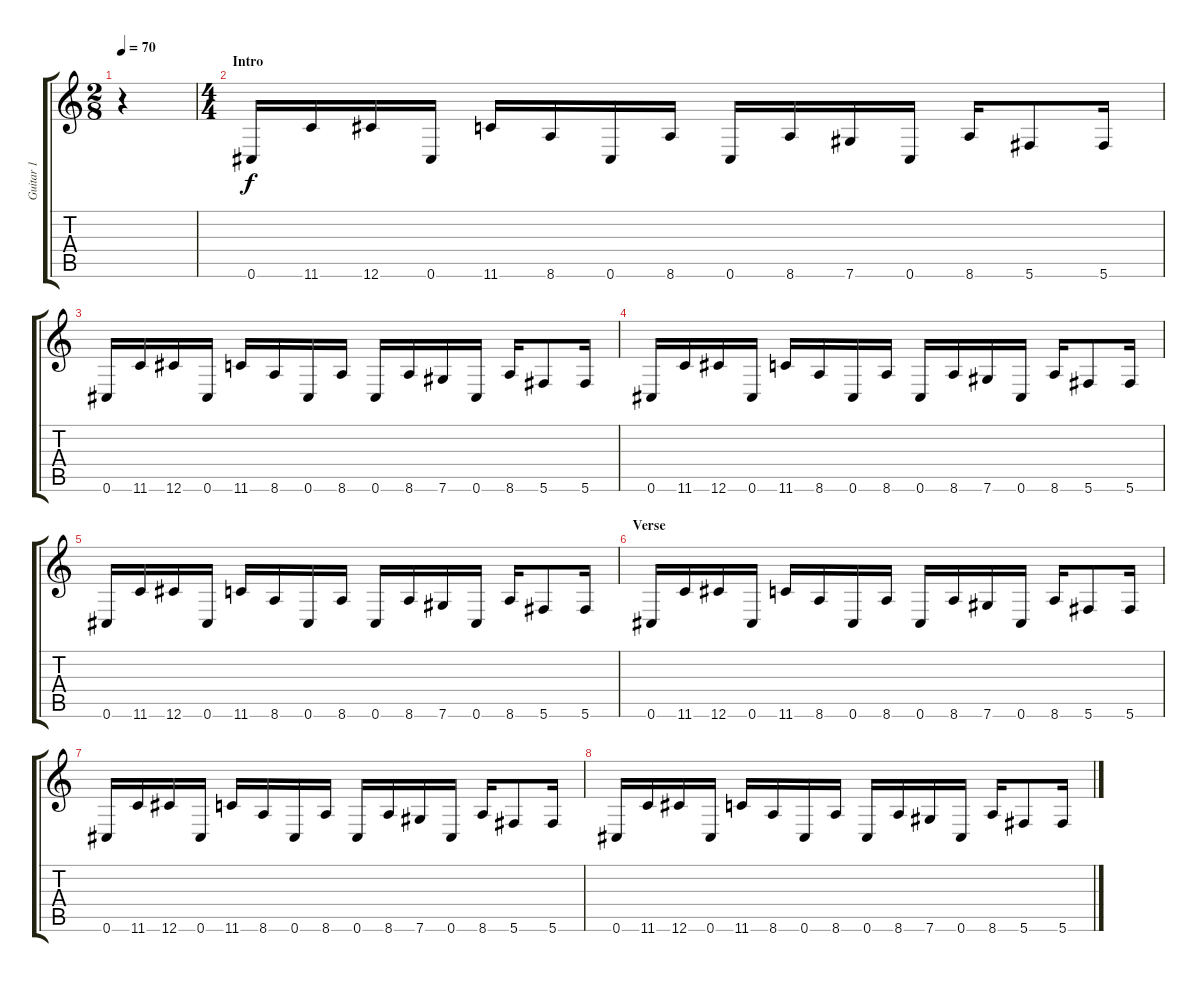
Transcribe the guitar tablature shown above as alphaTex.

\track ("Guitar 1" "Guitar 1") {instrument distortionguitar}
\staff {score tabs}
\tuning (Eb4 Bb3 Gb3 Db3 Ab2 Db2) {hide}
\ts (2 8)
\tempo 70
\clef g2
\ks c
r.4{dy f instrument distortionguitar} |
\ts (4 4)
\section ("" "Intro")
0.6.16 11.6.16 12.6.16 0.6.16 11.6.16 8.6.16 0.6.16 8.6.16 0.6.16 8.6.16 7.6.16 0.6.16 8.6.16 5.6.8 5.6.16 |
0.6.16 11.6.16 12.6.16 0.6.16 11.6.16 8.6.16 0.6.16 8.6.16 0.6.16 8.6.16 7.6.16 0.6.16 8.6.16 5.6.8 5.6.16 |
0.6.16 11.6.16 12.6.16 0.6.16 11.6.16 8.6.16 0.6.16 8.6.16 0.6.16 8.6.16 7.6.16 0.6.16 8.6.16 5.6.8 5.6.16 |
0.6.16 11.6.16 12.6.16 0.6.16 11.6.16 8.6.16 0.6.16 8.6.16 0.6.16 8.6.16 7.6.16 0.6.16 8.6.16 5.6.8 5.6.16 |
\section ("" "Verse")
0.6.16 11.6.16 12.6.16 0.6.16 11.6.16 8.6.16 0.6.16 8.6.16 0.6.16 8.6.16 7.6.16 0.6.16 8.6.16 5.6.8 5.6.16 |
0.6.16 11.6.16 12.6.16 0.6.16 11.6.16 8.6.16 0.6.16 8.6.16 0.6.16 8.6.16 7.6.16 0.6.16 8.6.16 5.6.8 5.6.16 |
0.6.16 11.6.16 12.6.16 0.6.16 11.6.16 8.6.16 0.6.16 8.6.16 0.6.16 8.6.16 7.6.16 0.6.16 8.6.16 5.6.8 5.6.16
